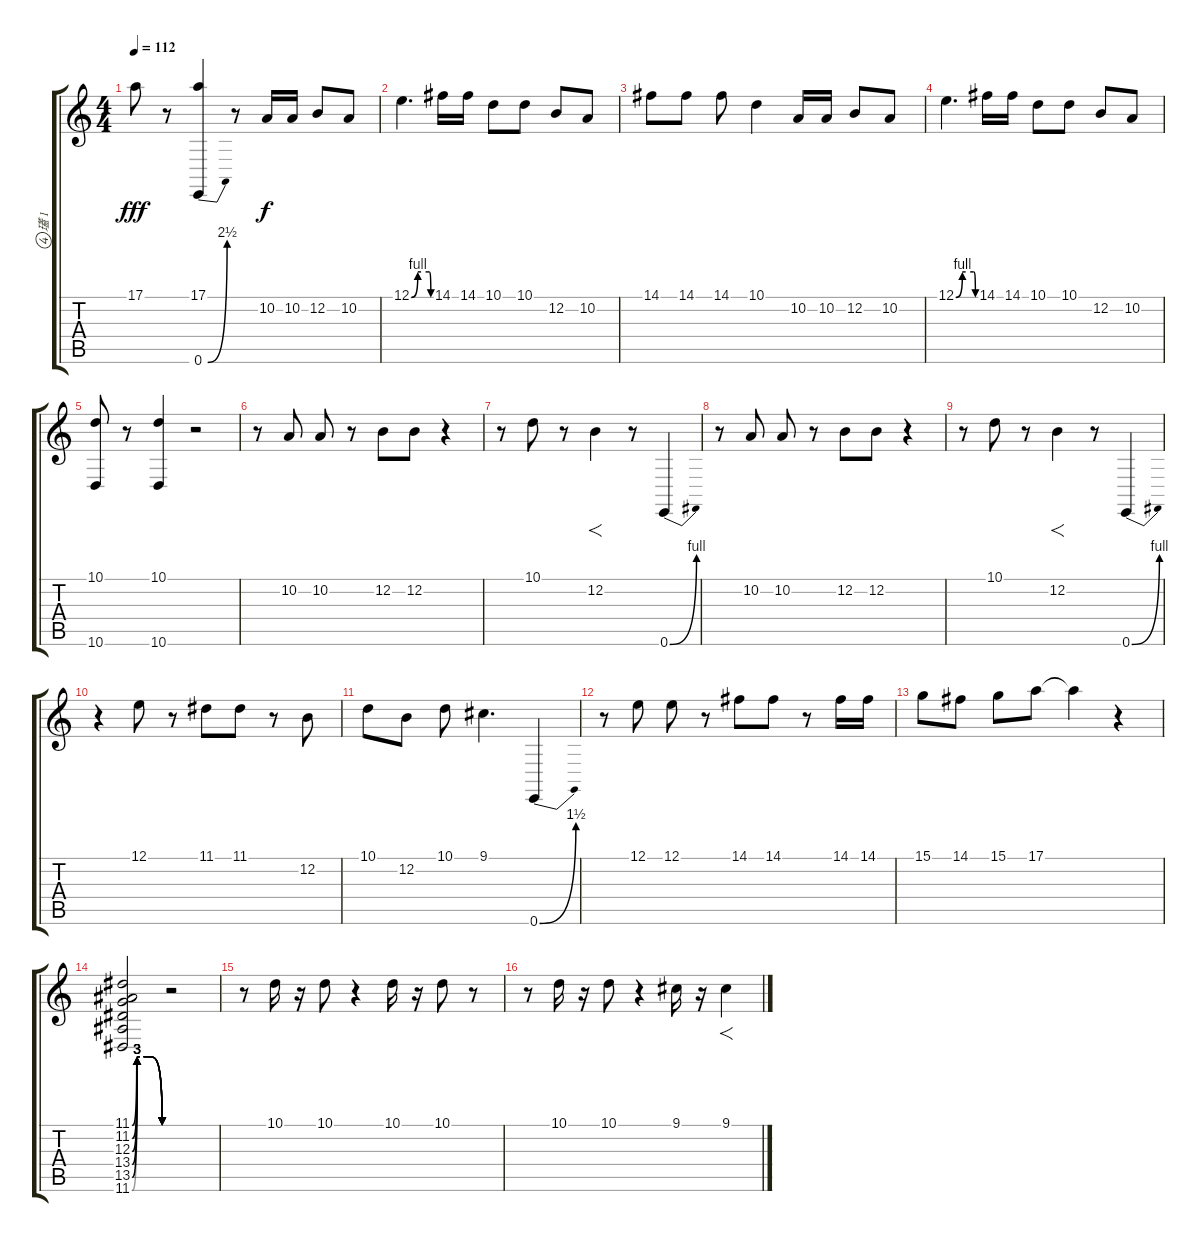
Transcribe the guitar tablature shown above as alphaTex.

\track ("瓂 1" "瓂 1") {instrument trumpet}
\staff {score tabs}
\tuning (E4 B3 G3 D3 A2 E2) {hide}
\ts (4 4)
\tempo 112
\clef g2
\ks c
17.1.8{dy fff} r.8 (17.1 0.6{be (bend 0 0 60 10)}).4 r.8 10.2.16{dy f volume 15} 10.2.16 12.2.8 10.2.8 |
12.1{be (custom 0 0 20 4 30 4 55 4 60 0)}.4{d} 14.1.16 14.1.16 10.1.8 10.1.8 12.2.8 10.2.8 |
14.1.8 14.1.8 14.1.8 10.1.4 10.2.16 10.2.16 12.2.8 10.2.8 |
12.1{be (custom 0 0 20 4 30 4 55 4 60 0)}.4{d} 14.1.16 14.1.16 10.1.8 10.1.8 12.2.8 10.2.8 |
(10.1 10.6).8 r.8 (10.1 10.6).4 r.2{volume 10} |
r.8 10.2.8 10.2.8 r.8 12.2.8 12.2.8 r.4 |
r.8 10.1.8 r.8 12.2.4{f} r.8 0.6{be (bend 0 0 60 4)}.4 |
r.8 10.2.8 10.2.8 r.8 12.2.8 12.2.8 r.4 |
r.8 10.1.8 r.8 12.2.4{f} r.8 0.6{be (bend 0 0 60 4)}.4 |
r.4 12.1.8 r.8 11.1.8 11.1.8 r.8 12.2.8 |
10.1.8 12.2.8 10.1.8 9.1.4{d} 0.6{be (bend 0 0 60 6)}.4 |
r.8 12.1.8 12.1.8 r.8 14.1.8 14.1.8 r.8 14.1.16 14.1.16 |
15.1.8 14.1.8 15.1.8 17.1.8 17.1{t}.4 r.4 |
(11.1{be (custom 0 0 9 12 15 12 30 12 35 12 60 0)} 11.2{be (custom 0 0 10 12 15 12 30 12 35 12 60 0)} 12.3{be (custom 0 0 10 12 15 12 30 12 35 12 60 0)} 13.4{be (custom 0 0 10 12 15 12 30 12 35 12 60 0)} 13.5{be (custom 0 0 10 12 15 12 30 12 35 12 60 0)} 11.6{be (custom 0 0 10 12 15 12 30 12 35 12 60 0)}).2 r.2 |
r.8 10.1.16 r.16 10.1.8 r.4 10.1.16 r.16 10.1.8 r.8 |
r.8 10.1.16 r.16 10.1.8 r.4 9.1.16 r.16 9.1.4{f}
